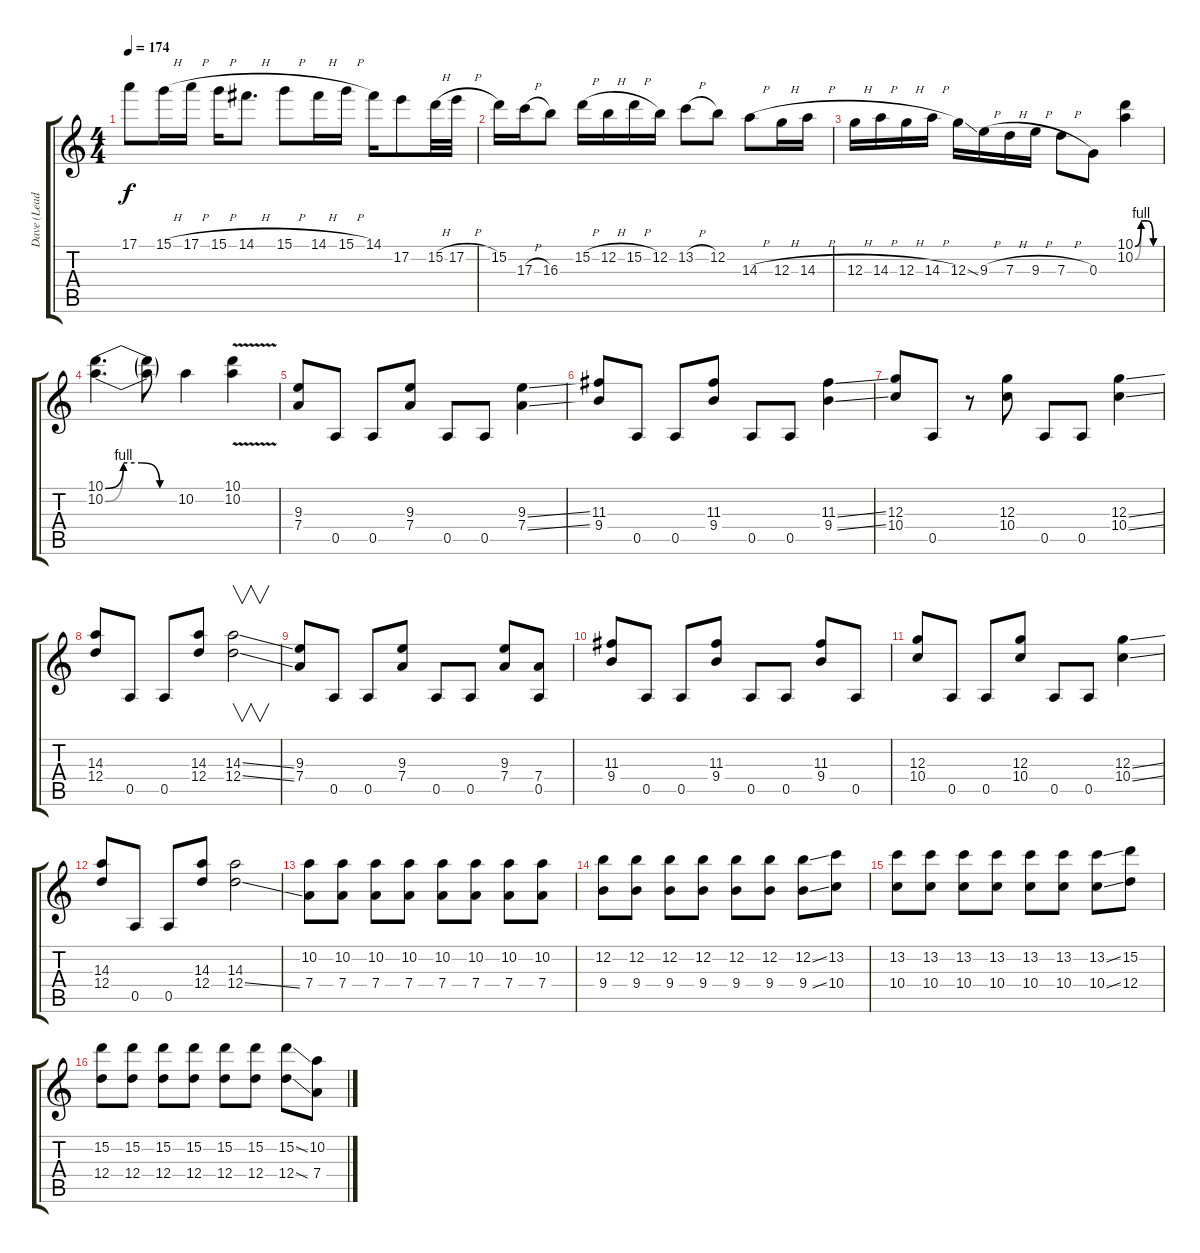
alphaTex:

\track ("Dave (Lead Guitar)" "Dave (Lead") {instrument distortionguitar}
\staff {score tabs}
\tuning (E4 B3 G3 D3 A2 E2) {hide}
\ts (4 4)
\tempo 174
\clef g2
\ks c
17.1{t}.8{dy f} 15.1{h}.16 17.1{h}.16 15.1{h}.16 14.1{h}.8{d} 15.1{h}.8 14.1{h}.16 15.1{h}.16 14.1.16 17.2.8 15.2{h}.32 17.2{h}.32 |
15.2.16 17.3{h}.16 16.3.8 15.2{h}.16 12.2{h}.16 15.2{h}.16 12.2.16 13.2{h}.8 12.2.8 14.3{h}.8 12.3{h}.16 14.3{h}.16 |
12.3{h}.16 14.3{h}.16 12.3{h}.16 14.3{h}.16 12.3{ss}.16 9.3{h}.16 7.3{h}.16 9.3{h}.16 7.3{h}.8 0.3.8 (10.1{be (custom 0 0 15 4 30 4 45 0 60 0)} 10.2{be (custom 0 0 15 4 30 4 45 0 60 0)}).4 |
(10.1{be (custom 0 0 15 4 30 4 45 0 60 0)} 10.2{be (custom 0 0 15 4 30 4 45 0 60 0)}).4{d} (10.1{t} 10.2{t}).8 10.2.4 (10.1{v} 10.2{v}).4{volume 13} |
(9.3 7.4).8 0.5.8 0.5.8 (9.3 7.4).8 0.5.8 0.5.8 (9.3{ss} 7.4{ss}).4 |
(11.3 9.4).8 0.5.8 0.5.8 (11.3 9.4).8 0.5.8 0.5.8 (11.3{ss} 9.4{ss}).4 |
(12.3 10.4).8 0.5.8 r.8 (12.3 10.4).8 0.5.8 0.5.8 (12.3{ss} 10.4{ss}).4 |
(14.3 12.4).8 0.5.8 0.5.8 (14.3 12.4).8 (14.3{ss} 12.4{ss}).2{v} |
(9.3 7.4).8 0.5.8 0.5.8 (9.3 7.4).8 0.5.8 0.5.8 (9.3 7.4).8 (7.4 0.5).8 |
(11.3 9.4).8 0.5.8 0.5.8 (11.3 9.4).8 0.5.8 0.5.8 (11.3 9.4).8 0.5.8 |
(12.3 10.4).8 0.5.8 0.5.8 (12.3 10.4).8 0.5.8 0.5.8 (12.3{ss} 10.4{ss}).4 |
(14.3 12.4).8 0.5.8 0.5.8 (14.3 12.4).8 (14.3 12.4{ss}).2 |
(10.2 7.4).8 (10.2 7.4).8 (10.2 7.4).8 (10.2 7.4).8 (10.2 7.4).8 (10.2 7.4).8 (10.2 7.4).8 (10.2 7.4).8 |
(12.2 9.4).8 (12.2 9.4).8 (12.2 9.4).8 (12.2 9.4).8 (12.2 9.4).8 (12.2 9.4).8 (12.2{ss} 9.4{ss}).8 (13.2 10.4).8 |
(13.2 10.4).8 (13.2 10.4).8 (13.2 10.4).8 (13.2 10.4).8 (13.2 10.4).8 (13.2 10.4).8 (13.2{ss} 10.4{ss}).8 (15.2 12.4).8 |
(15.2 12.4).8 (15.2 12.4).8 (15.2 12.4).8 (15.2 12.4).8 (15.2 12.4).8 (15.2 12.4).8 (15.2{ss} 12.4{ss}).8 (10.2 7.4).8
